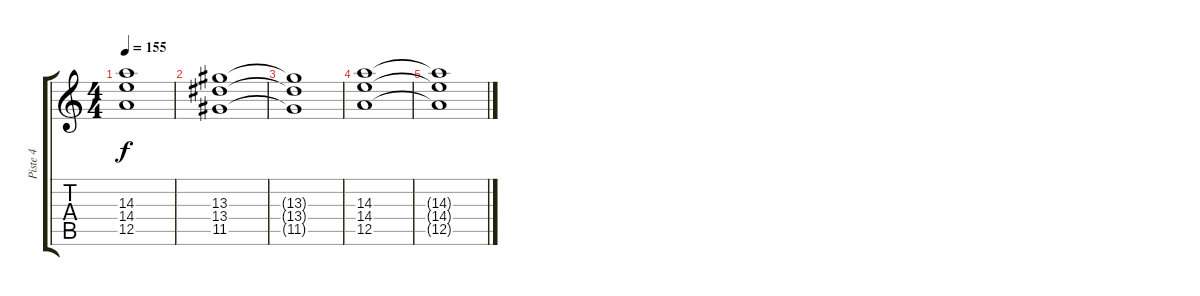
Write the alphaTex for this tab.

\track ("Piste 4" "Piste 4") {instrument overdrivenguitar}
\staff {score tabs}
\tuning (E4 B3 G3 D3 A2 E2) {hide}
\ts (4 4)
\tempo 155
\clef g2
\ks c
(14.3{t} 14.4{t} 12.5{t}).1{dy f} |
(13.3 13.4 11.5).1 |
(13.3{t} 13.4{t} 11.5{t}).1 |
(14.3 14.4 12.5).1 |
(14.3{t} 14.4{t} 12.5{t}).1
